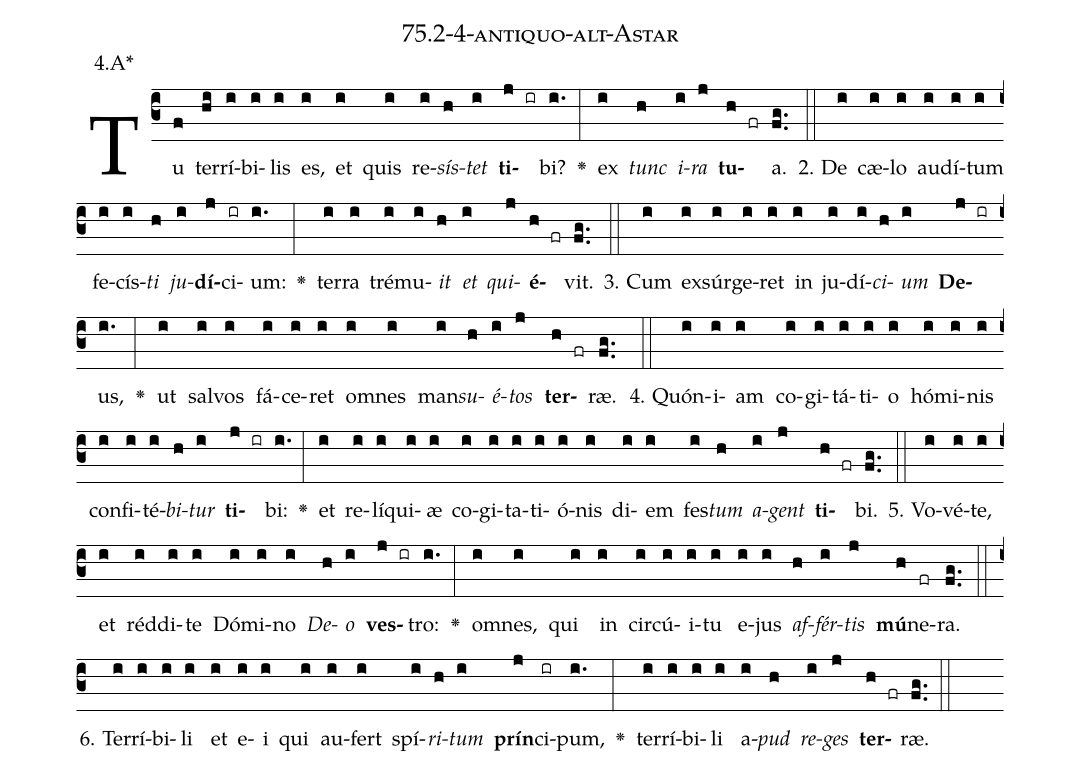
name: 75.2-4-antiquo-alt-Astar;
annotation: 4.A*;
%%
(c3)Tu(f) ter(hi)rí(i)bi(i)lis(i) es,(i) et(i) quis(i) re(i)<i>sís</i>(h)<i>tet</i>(i) <b>ti</b>(j ir)bi?(i.) <v>\greheightstar</v>(:) ex(i) <i>tunc</i>(h) <i>i</i>(i)<i>ra</i>(j) <b>tu</b>(h fr)a.(fg..) (::)
2. De(i) cæ(i)lo(i) au(i)dí(i)tum(i) fe(i)cís(i)<i>ti</i>(h) <i>ju</i>(i)<b>dí</b>(j)ci(ir)um:(i.) <v>\greheightstar</v>(:) ter(i)ra(i) tré(i)mu(i)<i>it</i>(h) <i>et</i>(i) <i>qui</i>(j)<b>é</b>(h fr)vit.(fg..) (::)
3. Cum(i) ex(i)súr(i)ge(i)ret(i) in(i) ju(i)dí(i)<i>ci</i>(h)<i>um</i>(i) <b>De</b>(j ir)us,(i.) <v>\greheightstar</v>(:) ut(i) sal(i)vos(i) fá(i)ce(i)ret(i) om(i)nes(i) man(i)<i>su</i>(h)<i>é</i>(i)<i>tos</i>(j) <b>ter</b>(h fr)ræ.(fg..) (::)
4. Quón(i)i(i)am(i) co(i)gi(i)tá(i)ti(i)o(i) hó(i)mi(i)nis(i) con(i)fi(i)té(i)<i>bi</i>(h)<i>tur</i>(i) <b>ti</b>(j ir)bi:(i.) <v>\greheightstar</v>(:) et(i) re(i)lí(i)qui(i)æ(i) co(i)gi(i)ta(i)ti(i)ó(i)nis(i) di(i)em(i) fes(i)<i>tum</i>(h) <i>a</i>(i)<i>gent</i>(j) <b>ti</b>(h fr)bi.(fg..) (::)
5. Vo(i)vé(i)te,(i) et(i) réd(i)di(i)te(i) Dó(i)mi(i)no(i) <i>De</i>(h)<i>o</i>(i) <b>ves</b>(j ir)tro:(i.) <v>\greheightstar</v>(:) om(i)nes,(i) qui(i) in(i) cir(i)cú(i)i(i)tu(i) e(i)jus(i) <i>af</i>(h)<i>fér</i>(i)<i>tis</i>(j) <b>mú</b>(h)ne(fr)ra.(fg..) (::)
6. Ter(i)rí(i)bi(i)li(i) et(i) e(i)i(i) qui(i) au(i)fert(i) spí(i)<i>ri</i>(h)<i>tum</i>(i) <b>prín</b>(j)ci(ir)pum,(i.) <v>\greheightstar</v>(:) ter(i)rí(i)bi(i)li(i) a(i)<i>pud</i>(h) <i>re</i>(i)<i>ges</i>(j) <b>ter</b>(h fr)ræ.(fg..) (::)
